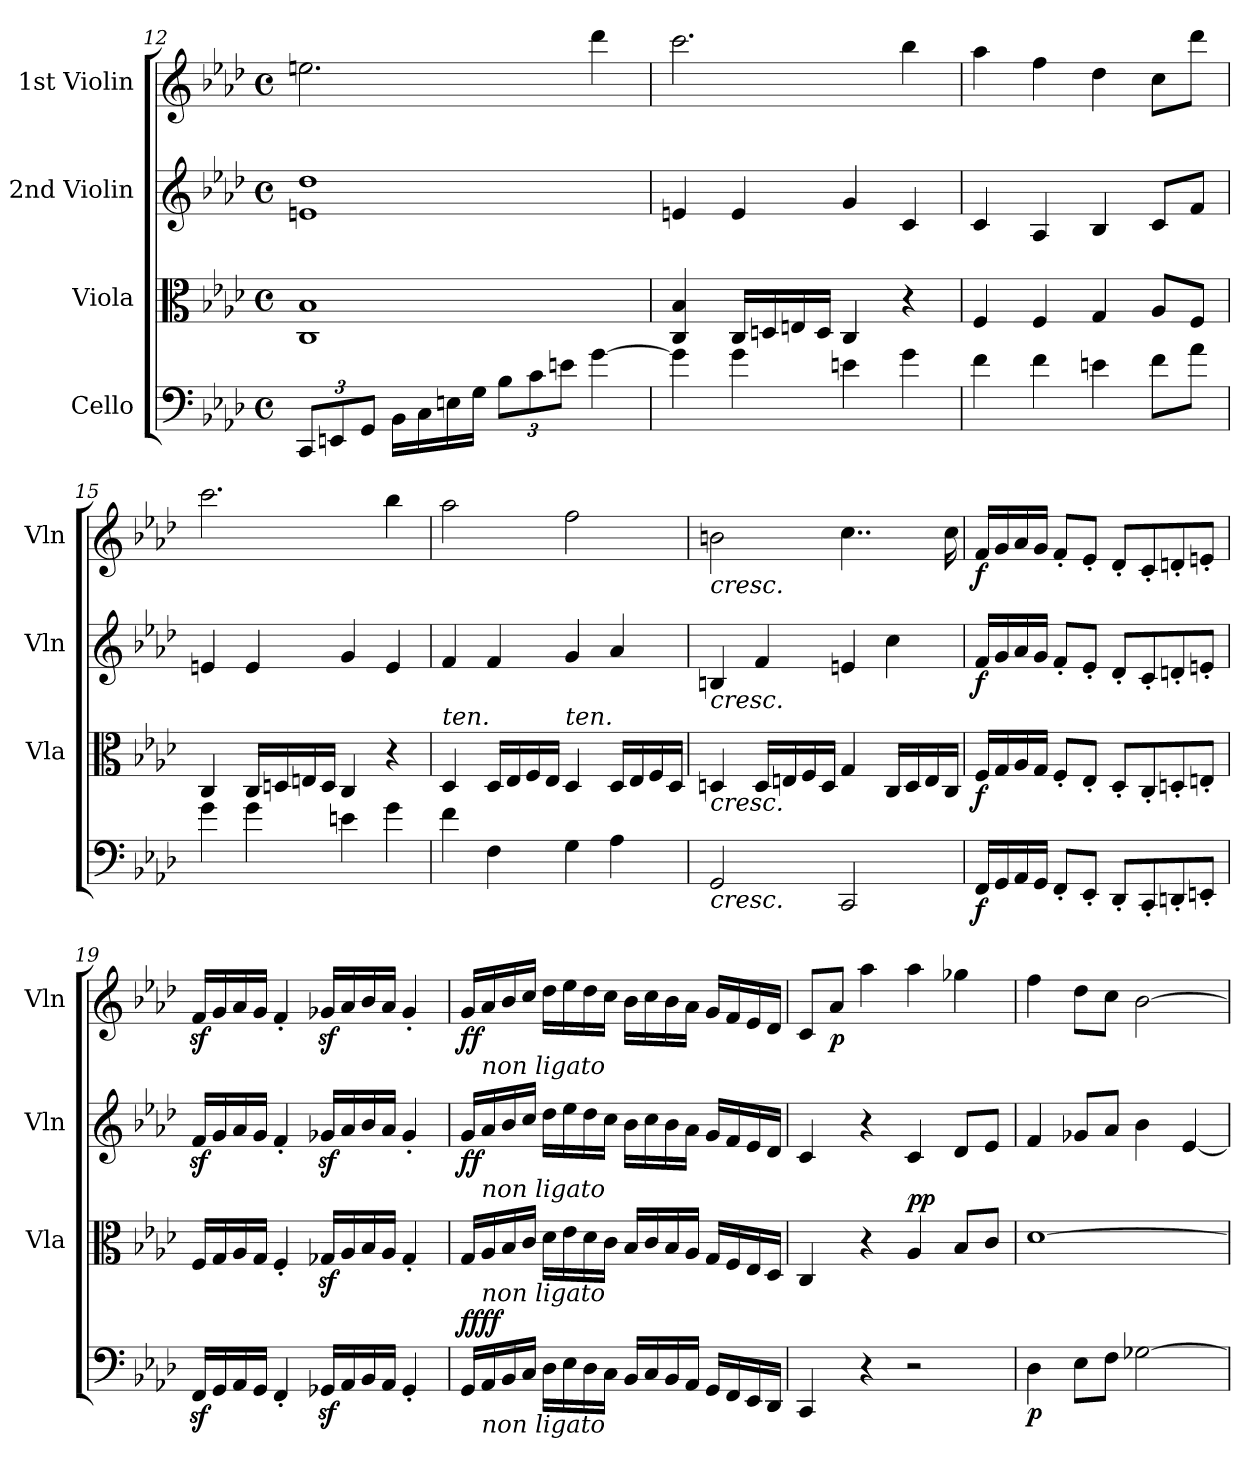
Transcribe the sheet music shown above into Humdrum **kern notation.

**kern	**dynam	**kern	**dynam	**kern	**dynam	**kern	**dynam
*part4	*part4	*part3	*part3	*part2	*part2	*part1	*part1
*staff4	*staff4	*staff3	*staff3	*staff2	*staff2	*staff1	*staff1
*I"Cello	*	*I"Viola	*	*I"2nd Violin	*	*I"1st Violin	*
*	*	*I'Vla	*	*I'Vln	*	*I'Vln	*
*clefF4	*	*clefC3	*	*clefG2	*	*clefG2	*
*k[b-e-a-d-]	*	*k[b-e-a-d-]	*	*k[b-e-a-d-]	*	*k[b-e-a-d-]	*
*M4/4	*	*M4/4	*	*M4/4	*	*M4/4	*
*met(c)	*	*met(c)	*	*met(c)	*	*met(c)	*
*Xbrackettup	*	*	*	*	*	*	*
=12	=12	=12	=12	=12	=12	=12	=12
12CC/L	.	1C 1B-	.	1en 1dd-	.	2.een\	.
12EEn/	.	.	.	.	.	.	.
12GG/J	.	.	.	.	.	.	.
16BB-\LL	.	.	.	.	.	.	.
16C\	.	.	.	.	.	.	.
16En\	.	.	.	.	.	.	.
16G\JJ	.	.	.	.	.	.	.
12B-\L	.	.	.	.	.	.	.
12c\	.	.	.	.	.	.	.
12en\J	.	.	.	.	.	.	.
[4g\	.	.	.	.	.	4ddd-\	.
!!LO:LB:g=z
=13	=13	=13	=13	=13	=13	=13	=13
4g\]	.	4C/ 4B-/	.	4en/	.	2.ccc\	.
4g\	.	16C/LL	.	4e/	.	.	.
.	.	16Dn/	.	.	.	.	.
.	.	16En/	.	.	.	.	.
.	.	16D/JJ	.	.	.	.	.
4en\	.	4C/	.	4g/	.	.	.
4g\	.	4r	.	4c/	.	4bb-\	.
=14	=14	=14	=14	=14	=14	=14	=14
4f\	.	4F/	.	4c/	.	4aa-\	.
4f\	.	4F/	.	4A-/	.	4ff\	.
4en\	.	4G/	.	4B-/	.	4dd-\	.
8f\L	.	8A-/L	.	8c/L	.	8cc\L	.
8a-\J	.	8F/J	.	8f/J	.	8ddd-\J	.
=15	=15	=15	=15	=15	=15	=15	=15
4g\	.	4C/	.	4en/	.	2.ccc\	.
4g\	.	16C/LL	.	4e/	.	.	.
.	.	16Dn/	.	.	.	.	.
.	.	16En/	.	.	.	.	.
.	.	16D/JJ	.	.	.	.	.
4en\	.	4C/	.	4g/	.	.	.
4g\	.	4r	.	4e/	.	4bb-\	.
!!LO:LB:g=z
=16	=16	=16	=16	=16	=16	=16	=16
!	!	!LO:TX:a:i:t=ten.	!	!	!	!	!
4f\	.	4D-/	.	4f/	.	2aa-\	.
4F\	.	16D-/LL	.	4f/	.	.	.
.	.	16E-/	.	.	.	.	.
.	.	16F/	.	.	.	.	.
.	.	16E-/JJ	.	.	.	.	.
!	!	!LO:TX:a:i:t=ten.	!	!	!	!	!
4G\	.	4D-/	.	4g/	.	2ff\	.
4A-\	.	16D-/LL	.	4a-/	.	.	.
.	.	16E-/	.	.	.	.	.
.	.	16F/	.	.	.	.	.
.	.	16D-/JJ	.	.	.	.	.
=17	=17	=17	=17	=17	=17	=17	=17
!	!	!	!	!	!	!LO:TX:b:i:t=cresc.	!
!	!	!	!	!LO:TX:b:i:t=cresc.	!	!	!
!	!	!LO:TX:b:i:t=cresc.	!	!	!	!	!
!LO:TX:b:i:t=cresc.	!	!	!	!	!	!	!
2GG/	.	4Dn/	.	4Bn/	.	2bn\	.
.	.	16D/LL	.	4f/	.	.	.
.	.	16En/	.	.	.	.	.
.	.	16F/	.	.	.	.	.
.	.	16D/JJ	.	.	.	.	.
2CC/	.	4G/	.	4en/	.	4..cc\	.
.	.	16C/LL	.	4cc\	.	.	.
.	.	16D/	.	.	.	.	.
.	.	16E/	.	.	.	.	.
.	.	16C/JJ	.	.	.	16cc\	.
!!LO:PB:g=z
=18	=18	=18	=18	=18	=18	=18	=18
!	!LO:DY:b	!	!LO:DY:b	!	!LO:DY:b	!	!LO:DY:b
16FF/LL	f	16F/LL	f	16f/LL	f	16f/LL	f
16GG/	.	16G/	.	16g/	.	16g/	.
16AA-/	.	16A-/	.	16a-/	.	16a-/	.
16GG/JJ	.	16G/JJ	.	16g/JJ	.	16g/JJ	.
8FF'/L	.	8F'/L	.	8f'/L	.	8f'/L	.
8EE-'/J	.	8E-'/J	.	8e-'/J	.	8e-'/J	.
8DD-'/L	.	8D-'/L	.	8d-'/L	.	8d-'/L	.
8CC'/	.	8C'/	.	8c'/	.	8c'/	.
8DDn'/	.	8Dn'/	.	8dn'/	.	8dn'/	.
8EEn'/J	.	8En'/J	.	8en'/J	.	8en'/J	.
=19	=19	=19	=19	=19	=19	=19	=19
16FFz</LL	.	16F/LL	.	16fz</LL	.	16fz</LL	.
16GG/	.	16G/	.	16g/	.	16g/	.
16AA-/	.	16A-/	.	16a-/	.	16a-/	.
16GG/JJ	.	16G/JJ	.	16g/JJ	.	16g/JJ	.
4FF'/	.	4F'/	.	4f'/	.	4f'/	.
16GG-Xz</LL	.	16G-Xz</LL	.	16g-Xz</LL	.	16g-Xz</LL	.
16AA-/	.	16A-/	.	16a-/	.	16a-/	.
16BB-/	.	16B-/	.	16b-/	.	16b-/	.
16AA-/JJ	.	16A-/JJ	.	16a-/JJ	.	16a-/JJ	.
4GG-'/	.	4G-'/	.	4g-'/	.	4g-'/	.
=20	=20	=20	=20	=20	=20	=20	=20
!	!LO:DY:b	!	!	!	!	!	!
!	!LO:DY:n=1:a	!	!	!	!LO:DY:b	!	!LO:DY:b
16GG/LL	ff ff	16G/LL	.	16g/LL	ff	16g/LL	ff
!	!	!	!	!	!	!LO:TX:b:i:t=non ligato	!
!	!	!	!	!LO:TX:b:i:t=non ligato	!	!	!
!	!	!LO:TX:b:i:t=non ligato	!	!	!	!	!
!LO:TX:b:i:t=non ligato	!	!	!	!	!	!	!
16AA-/	.	16A-/	.	16a-/	.	16a-/	.
16BB-/	.	16B-/	.	16b-/	.	16b-/	.
16C/JJ	.	16c/JJ	.	16cc/JJ	.	16cc/JJ	.
16D-\LL	.	16d-\LL	.	16dd-\LL	.	16dd-\LL	.
16E-\	.	16e-\	.	16ee-\	.	16ee-\	.
16D-\	.	16d-\	.	16dd-\	.	16dd-\	.
16C\JJ	.	16c\JJ	.	16cc\JJ	.	16cc\JJ	.
16BB-/LL	.	16B-/LL	.	16b-\LL	.	16b-\LL	.
16C/	.	16c/	.	16cc\	.	16cc\	.
16BB-/	.	16B-/	.	16b-\	.	16b-\	.
16AA-/JJ	.	16A-/JJ	.	16a-\JJ	.	16a-\JJ	.
16GG/LL	.	16G/LL	.	16g/LL	.	16g/LL	.
16FF/	.	16F/	.	16f/	.	16f/	.
16EE-/	.	16E-/	.	16e-/	.	16e-/	.
16DD-/JJ	.	16D-/JJ	.	16d-/JJ	.	16d-/JJ	.
!!LO:LB:g=z
=21	=21	=21	=21	=21	=21	=21	=21
4CC/	.	4C/	.	4c/	.	8c/L	.
!	!	!	!	!	!	!	!LO:DY:b
.	.	.	.	.	.	8a-/J	p
4r	.	4r	.	4r	.	4aa-\	.
!	!	!	!LO:DY:b	!	!	!	!
!	!	!	!LO:DY:n=1:a	!	!	!	!
2r	.	4A-/	p p	4c/	.	4aa-\	.
.	.	8B-/L	.	8d-/L	.	4gg-X\	.
.	.	8c/J	.	8e-/J	.	.	.
=22	=22	=22	=22	=22	=22	=22	=22
!	!LO:DY:b	!	!	!	!	!	!
4D-\	p	[1d-	.	4f/	.	4ff\	.
8E-\L	.	.	.	8g-X/L	.	8dd-\L	.
8F\J	.	.	.	8a-/J	.	8cc\J	.
[2G-X\	.	.	.	4b-\	.	[2b-\	.
.	.	.	.	[4e-/	.	.	.
=	=	=	=	=	=	=	=
*-	*-	*-	*-	*-	*-	*-	*-
